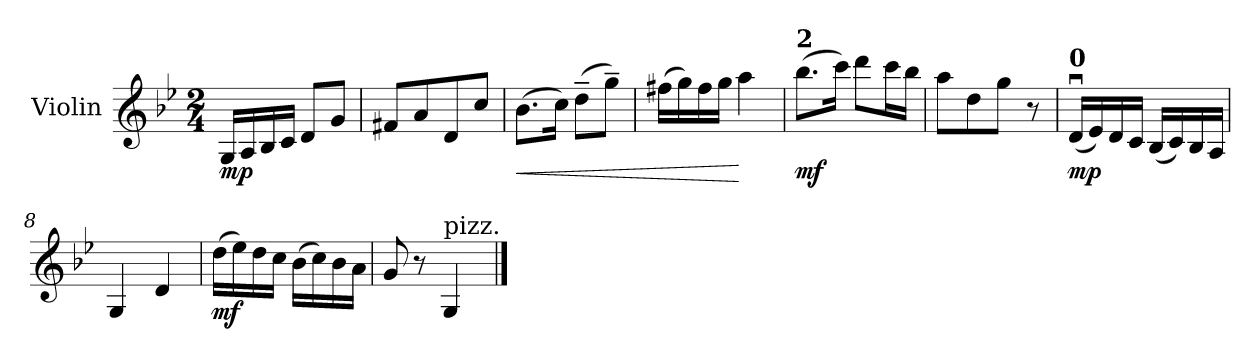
**kern	**dynam
*part1	*part1
*staff1	*staff1
*I"Violin	*
*I'Vln.	*
!!LO:PB:g=z
*clefG2	*
*k[b-e-]	*
*B-:	*
*M2/4	*
=1	=1
16Gi/LL	mp
16Ai/	.
16B-i/	.
16ci/JJ	.
8di/L	.
8gi/J	.
=2	=2
8f#Xi/L	.
8ai/	.
8di/	.
8cci/J	.
=3	=3
!	!LO:HP:b
(8.b-i\L	<
16cci\Jk)	.
(8dd~i\L	.
8gg~i\J)	.
=4	=4
(16ff#Xi\LL	.
16ggi\)	.
16ff#i\	.
16ggi\JJ	.
4aai\	[
=5	=5
!LO:TX:a:B:t=2	!
(8.bb-i\L	mf
16ccci\Jk)	.
8dddi\L	.
16ccci\L	.
16bb-i\JJ	.
!!LO:LB:g=z
=6	=6
8aai\L	.
8ddi\	.
8ggi\J	.
8r	.
=7	=7
!LO:TX:a:B:t=0	!
(16dui/LL	mp
16e-i/)	.
16di/	.
16ci/JJ	.
(16B-i/LL	.
16ci/)	.
16B-i/	.
16Ai/JJ	.
=8	=8
4Gi/	.
4di/	.
=9	=9
(16ddi\LL	mf
16ee-i\)	.
16ddi\	.
16cci\JJ	.
(16b-i\LL	.
16cci\)	.
16b-i\	.
16ai\JJ	.
=10	=10
8gi/	.
8r	.
!LO:TX:a:t=pizz.	!
4Gi/	.
==	==
*-	*-
